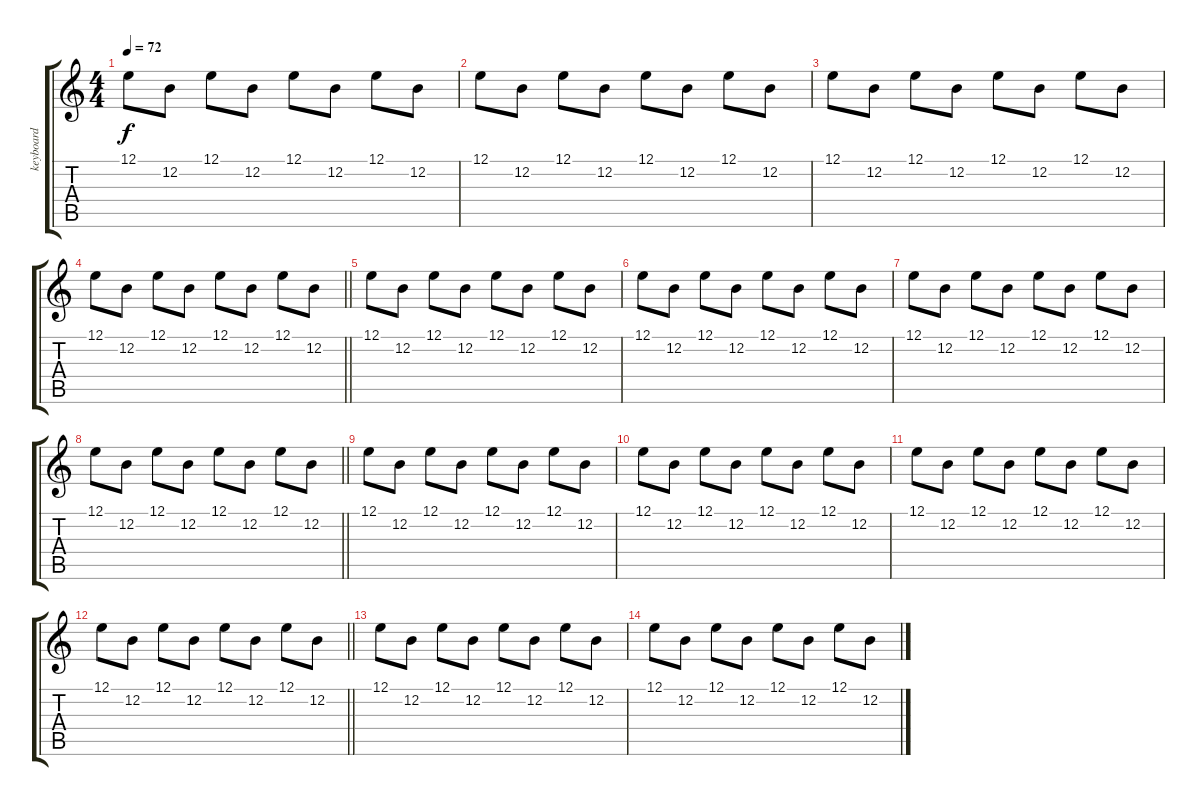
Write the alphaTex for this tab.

\track ("keyboard" "keyboard") {instrument celesta}
\staff {score tabs}
\tuning (E4 B3 G3 D3 A2 E2) {hide}
\ts (4 4)
\tempo 72
\clef g2
\ks c
12.1.8{dy f} 12.2.8 12.1.8 12.2.8 12.1.8 12.2.8 12.1.8 12.2.8 |
12.1.8 12.2.8 12.1.8 12.2.8 12.1.8 12.2.8 12.1.8 12.2.8 |
12.1.8 12.2.8 12.1.8 12.2.8 12.1.8 12.2.8 12.1.8 12.2.8 |
\barLineRight lightlight
12.1.8 12.2.8 12.1.8 12.2.8 12.1.8 12.2.8 12.1.8 12.2.8 |
12.1.8 12.2.8 12.1.8 12.2.8 12.1.8 12.2.8 12.1.8 12.2.8 |
12.1.8 12.2.8 12.1.8 12.2.8 12.1.8 12.2.8 12.1.8 12.2.8 |
12.1.8 12.2.8 12.1.8 12.2.8 12.1.8 12.2.8 12.1.8 12.2.8 |
\barLineRight lightlight
12.1.8 12.2.8 12.1.8 12.2.8 12.1.8 12.2.8 12.1.8 12.2.8 |
12.1.8 12.2.8 12.1.8 12.2.8 12.1.8 12.2.8 12.1.8 12.2.8 |
12.1.8 12.2.8 12.1.8 12.2.8 12.1.8 12.2.8 12.1.8 12.2.8 |
12.1.8 12.2.8 12.1.8 12.2.8 12.1.8 12.2.8 12.1.8 12.2.8 |
\barLineRight lightlight
12.1.8 12.2.8 12.1.8 12.2.8 12.1.8 12.2.8 12.1.8 12.2.8 |
12.1.8 12.2.8 12.1.8 12.2.8 12.1.8 12.2.8 12.1.8 12.2.8 |
12.1.8 12.2.8 12.1.8 12.2.8 12.1.8 12.2.8 12.1.8 12.2.8
